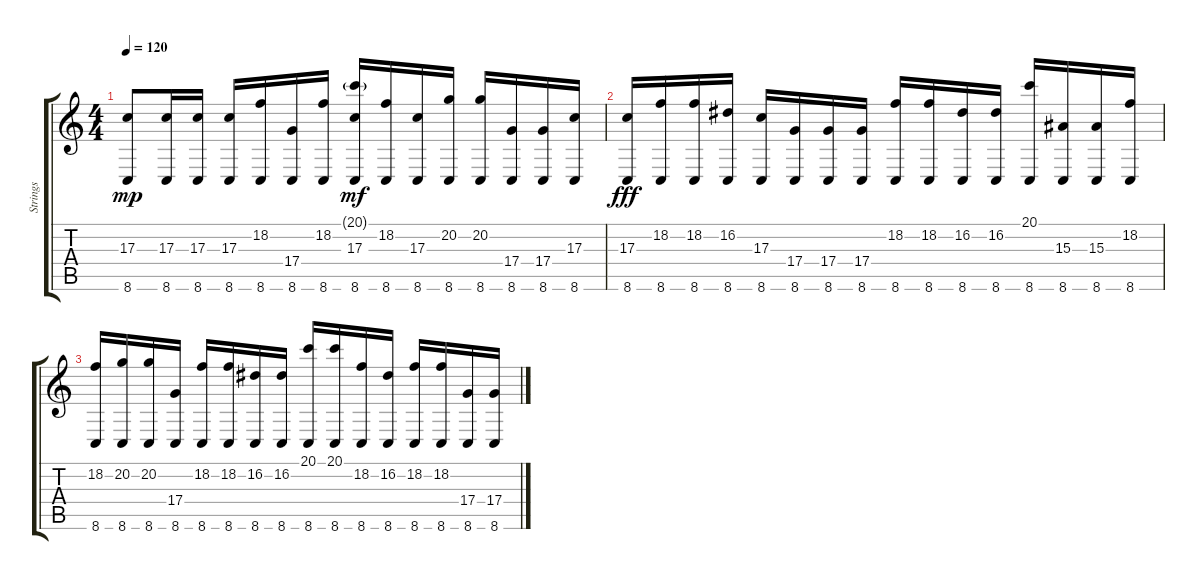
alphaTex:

\track ("Strings" "Strings") {instrument stringensemble2}
\staff {score tabs}
\tuning (E4 B3 G3 D3 A2 E2) {hide}
\ts (4 4)
\tempo 120
\clef g2
\ks c
(17.3 8.6).8{dy mp} (17.3 8.6).16 (17.3 8.6).16 (17.3 8.6).16 (18.2 8.6).16 (17.4 8.6).16 (18.2 8.6).16 (20.1{g} 17.3 8.6).16{dy mf} (18.2 8.6).16 (17.3 8.6).16 (20.2 8.6).16 (20.2 8.6).16 (17.4 8.6).16 (17.4 8.6).16 (17.3 8.6).16 |
(17.3 8.6).16{dy fff} (18.2 8.6).16 (18.2 8.6).16 (16.2 8.6).16 (17.3 8.6).16 (17.4 8.6).16 (17.4 8.6).16 (17.4 8.6).16 (18.2 8.6).16 (18.2 8.6).16 (16.2 8.6).16 (16.2 8.6).16 (20.1 8.6).16 (15.3 8.6).16 (15.3 8.6).16 (18.2 8.6).16 |
(18.2 8.6).16 (20.2 8.6).16 (20.2 8.6).16 (17.4 8.6).16 (18.2 8.6).16 (18.2 8.6).16 (16.2 8.6).16 (16.2 8.6).16 (20.1 8.6).16 (20.1 8.6).16 (18.2 8.6).16 (16.2 8.6).16 (18.2 8.6).16 (18.2 8.6).16 (17.4 8.6).16 (17.4 8.6).16
